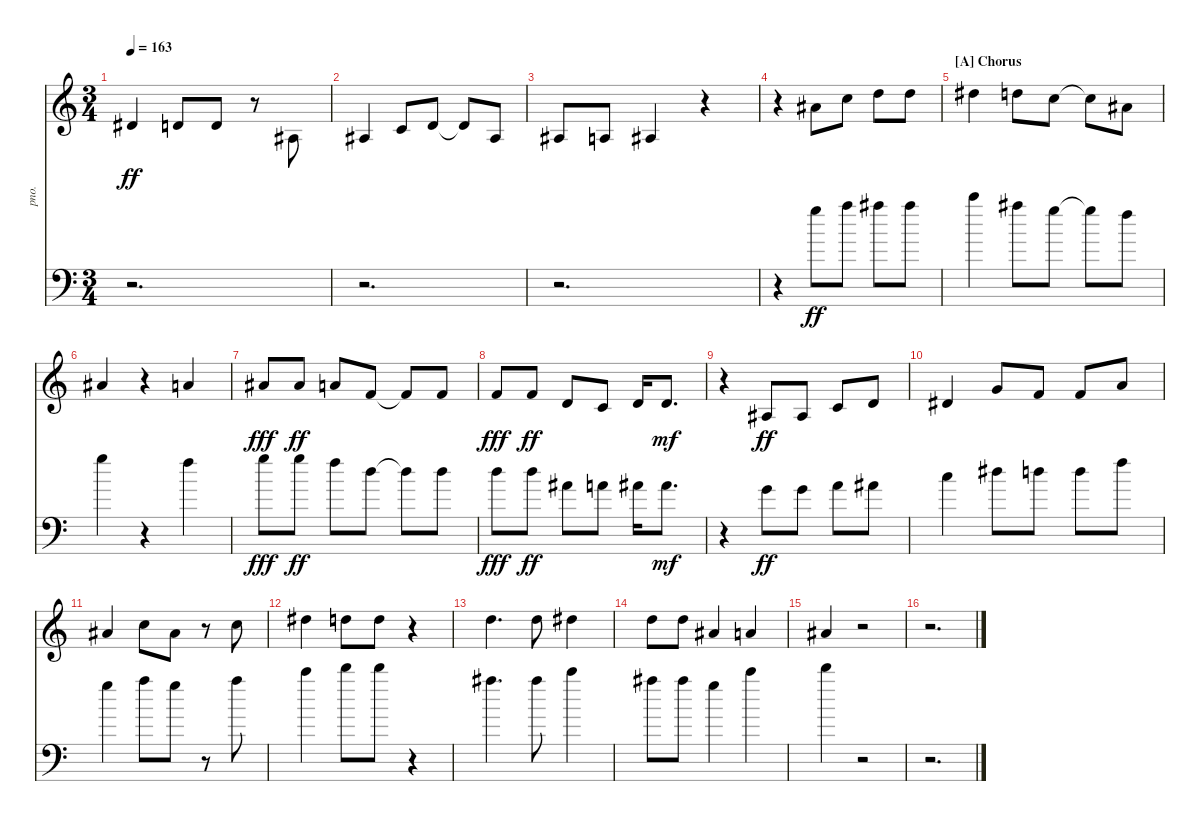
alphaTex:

\bracketExtendMode nobrackets
\track ("Melody" "pno.") {instrument acousticgrandpiano}
\staff {score}
\tuning (E4 B3 G3 D3 A2 E2)
\ts (3 4)
\tempo 163
\clef g2
\ks aminor
4.2{acc #}.4{dy ff beam Up} 3.2.8{beam Up} 3.2.8{beam Up} r.8{beam Down} 3.3{acc #}.8{beam Up} |
3.3{acc #}.4{beam Up} 1.2.8{beam Up} 3.2.8{beam Up} 3.2{t}.8{beam Up} 3.3{acc #}.8{beam Up} |
3.3{acc #}.8{beam Up} 2.3.8{beam Up} 3.3{acc #}.4{beam Up} r.4{beam Down} |
r.4{beam Down} 6.1{acc #}.8{beam Down} 8.1.8{beam Down} 10.1.8{beam Down} 10.1.8{beam Down} |
\section ("A" "Chorus")
11.1{acc #}.4{beam Down} 10.1.8{beam Down} 8.1.8{beam Down} 8.1{t}.8{beam Down} 6.1{acc #}.8{beam Down} |
6.1{acc #}.4{beam Up} r.4{beam Down} 5.1.4{beam Up} |
6.1{acc #}.8{dy fff beam Up} 6.1{acc #}.8{dy ff beam Up} 5.1.8{beam Up} 1.1.8{beam Up} 1.1{t}.8{beam Up} 1.1.8{beam Up} |
1.1.8{dy fff beam Up} 1.1.8{dy ff beam Up} 3.2.8{beam Up} 1.2.8{beam Up} 3.2.16{beam Up} 3.2.8{d dy mf beam Up} |
r.4{beam Down} 3.3{acc #}.8{dy ff beam Up} 3.3{acc #}.8{beam Up} 1.2.8{beam Up} 3.2.8{beam Up} |
4.2{acc #}.4{beam Up} 3.1.8{beam Up} 1.1.8{beam Up} 1.1.8{beam Up} 5.1.8{beam Up} |
6.1{acc #}.4{beam Up} 8.1.8{beam Down} 6.1{acc #}.8{beam Down} r.8{beam Down} 8.1.8{beam Down} |
11.1{acc #}.4{beam Down} 10.1.8{beam Down} 10.1.8{beam Down} r.4{beam Down} |
10.1.4{d beam Down} 10.1.8{beam Down} 11.1{acc #}.4{beam Down} |
10.1.8{beam Down} 10.1.8{beam Down} 6.1{acc #}.4{beam Up} 5.1.4{beam Up} |
6.1{acc #}.4{beam Up} r.2{beam Down} |
r.2{d beam Down}
\staff {score}
\tuning (G2 D2 A1 E1 B0)
\clef f4
\ottava regular
\simile none
\ks aminor
r.2{d dy ff beam Down} |
r.2{d beam Down} |
r.2{d beam Down} |
r.4{beam Down} 36.1.8{beam Down} 38.1.8{beam Down} 39.1{acc #}.8{beam Down} 39.1{acc #}.8{beam Down} |
41.1.4{beam Down} 39.1{acc #}.8{beam Down} 36.1.8{beam Down} 36.1{t}.8{beam Down} 34.1.8{beam Down} |
36.1.4{beam Down} r.4{beam Down} 34.1.4{beam Down} |
36.1.8{dy fff beam Down} 36.1.8{dy ff beam Down} 34.1.8{beam Down} 31.1.8{beam Down} 31.1{t}.8{beam Down} 31.1.8{beam Down} |
31.1.8{dy fff beam Down} 31.1.8{dy ff beam Down} 27.1{acc #}.8{beam Down} 26.1.8{beam Down} 27.1{acc #}.16{beam Down} 27.1{acc #}.8{d dy mf beam Down} |
r.4{beam Down} 24.1.8{dy ff beam Down} 24.1.8{beam Down} 26.1.8{beam Down} 27.1{acc #}.8{beam Down} |
29.1.4{beam Down} 32.1{acc #}.8{beam Down} 31.1.8{beam Down} 31.1.8{beam Down} 34.1.8{beam Down} |
36.1.4{beam Down} 38.1.8{beam Down} 36.1.8{beam Down} r.8{beam Down} 38.1.8{beam Down} |
41.1.4{beam Down} 43.1.8{beam Down} 43.1.8{beam Down} r.4{beam Down} |
39.1{acc #}.4{d beam Down} 39.1{acc #}.8{beam Down} 41.1.4{beam Down} |
39.1{acc #}.8{beam Down} 39.1{acc #}.8{beam Down} 36.1.4{beam Down} 41.1.4{beam Down} |
43.1.4{beam Down} r.2{beam Down} |
r.2{d beam Down}
